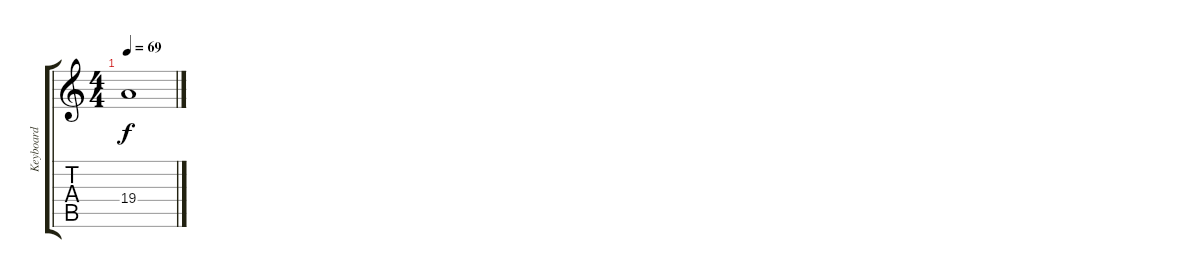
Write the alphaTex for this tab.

\track ("Keyboard" "Keyboard") {instrument stringensemble1}
\staff {score tabs}
\tuning (E4 B3 G3 D3 A2 E2) {hide}
\ts (4 4)
\tempo 69
\clef g2
\ks c
19.4.1{dy f volume 10}
